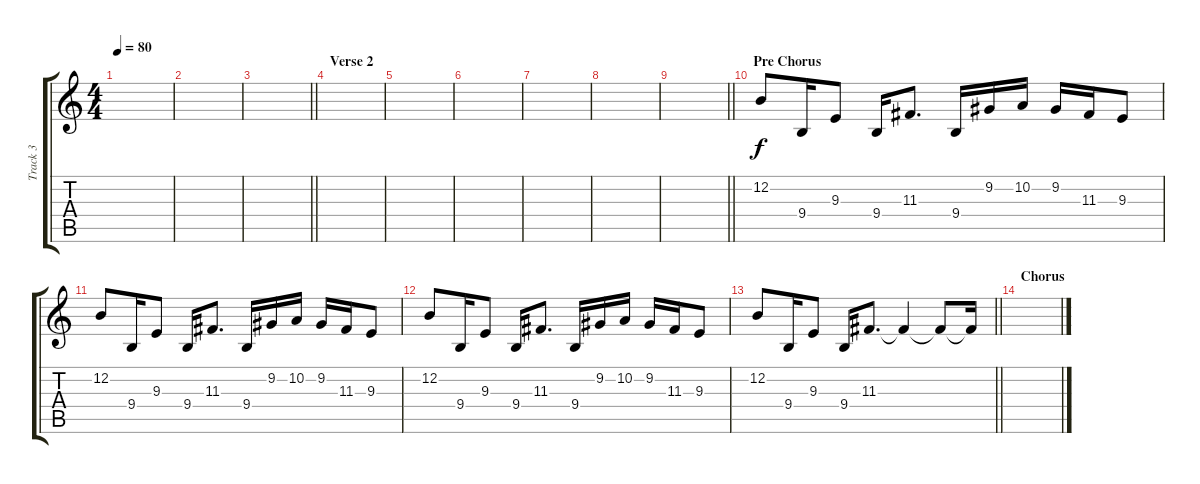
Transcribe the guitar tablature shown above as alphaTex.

\track ("Track 3" "Track 3") {instrument lead1square}
\staff {score tabs}
\tuning (E4 B3 G3 D3 A2 E2) {hide}
\ts (4 4)
\tempo 80
\clef g2
\ks c
|
|
\barLineRight lightlight
|
\section ("" "Verse 2")
|
|
|
|
|
\barLineRight lightlight
|
\section ("" "Pre Chorus")
12.2.8 9.4.16 9.3.8 9.4.16 11.3.8{d} 9.4.16 9.2.16 10.2.16 9.2.16 11.3.16 9.3.8 |
12.2.8 9.4.16 9.3.8 9.4.16 11.3.8{d} 9.4.16 9.2.16 10.2.16 9.2.16 11.3.16 9.3.8 |
12.2.8 9.4.16 9.3.8 9.4.16 11.3.8{d} 9.4.16 9.2.16 10.2.16 9.2.16 11.3.16 9.3.8 |
\barLineRight lightlight
12.2.8 9.4.16 9.3.8 9.4.16 11.3.8{d} 11.3{t}.4 11.3{t}.8 11.3{t}.16 |
\section ("" "Chorus")
